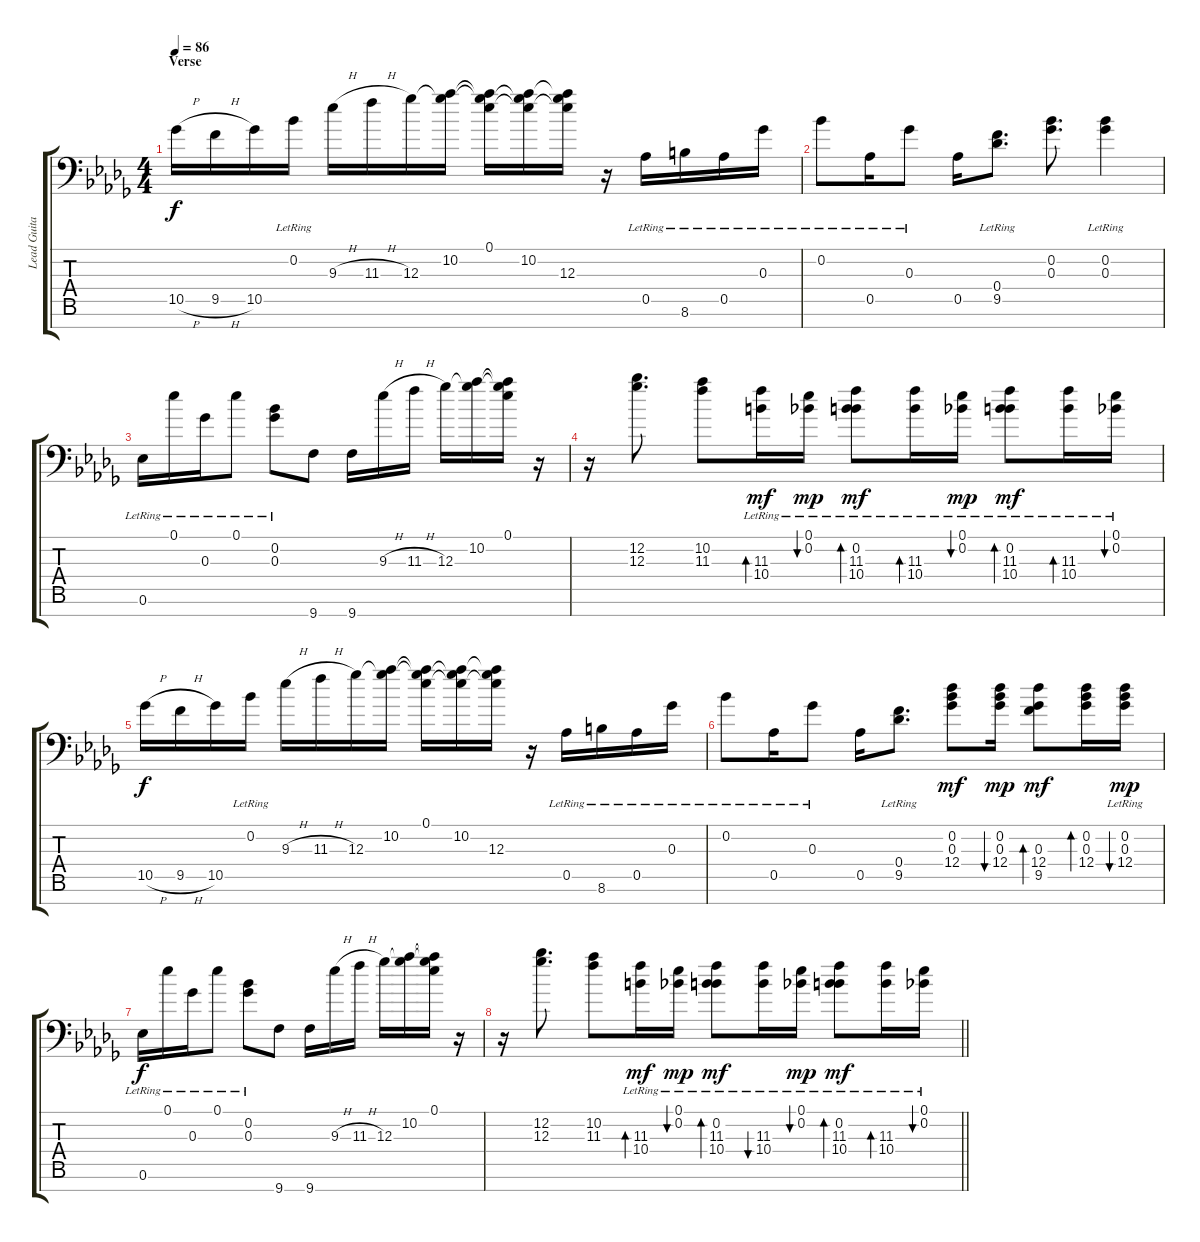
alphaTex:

\track ("Lead Guitar 2" "Lead Guita") {instrument electricguitarclean}
\staff {score tabs}
\tuning (Eb4 Bb3 Gb3 Db3 Ab2 Eb2 Ab1) {hide}
\ts (4 4)
\section ("" "Verse")
\tempo 86
\clef f4
\ks bbminor
10.5{h}.16{dy f} 9.5{h}.16 10.5.16 0.2{lr}.16 9.3{h}.16 11.3{h}.16 12.3.16 (10.2 12.3{t}).16 (0.1 10.2{t} 12.3{t}).16 (0.1{t} 10.2 12.3{t}).16 (0.1{t} 10.2{t} 12.3).16 r.16 0.5{lr}.16 8.6{lr}.16 0.5{lr}.16 0.3{lr}.16 |
0.2{lr}.8 0.5{lr}.16 0.3{lr}.8 0.5.16 (0.4{lr} 9.5).8{d} (0.2 0.3).8{d} (0.2{lr} 0.3{lr}).4 |
0.6{lr}.16 0.1{lr}.16 0.3{lr}.16 0.1{lr}.8 (0.2{lr} 0.3{lr}).8 9.7.8 9.7.16 9.3{h}.16 11.3{h}.16 12.3.16 (10.2 12.3{t}).16 (0.1 10.2{t} 12.3{t}).16 r.16 |
r.16 (12.2 12.3).8{d} (10.2 11.3).8 (11.3{lr} 10.4{lr}).16{bd 60 dy mf} (0.1{lr} 0.2).16{bu 60 dy mp} (0.2{lr} 11.3 10.4).8{bd 60 dy mf} (11.3{lr} 10.4{lr}).16{bd 60} (0.1{lr} 0.2).16{bu 60 dy mp} (0.2{lr} 11.3 10.4).8{bd 60 dy mf} (11.3{lr} 10.4{lr}).16{bd 60} (0.1{lr} 0.2{lr}).16{bu 60} |
10.5{h}.16{dy f} 9.5{h}.16 10.5.16 0.2{lr}.16 9.3{h}.16 11.3{h}.16 12.3.16 (10.2 12.3{t}).16 (0.1 10.2{t} 12.3{t}).16 (0.1{t} 10.2 12.3{t}).16 (0.1{t} 10.2{t} 12.3).16 r.16 0.5{lr}.16 8.6{lr}.16 0.5{lr}.16 0.3{lr}.16 |
0.2{lr}.8 0.5{lr}.16 0.3{lr}.8 0.5.16 (0.4{lr} 9.5).8{d} (0.2 0.3 12.4).8{dy mf} (0.2 0.3 12.4).16{bu 60 dy mp} (0.3 12.4 9.5).8{bd 60 dy mf} (0.2 0.3 12.4).16{bd 60} (0.2{lr} 0.3{lr} 12.4).16{bu 60 dy mp} |
0.6{lr}.16{dy f} 0.1{lr}.16 0.3{lr}.16 0.1{lr}.8 (0.2{lr} 0.3{lr}).8 9.7.8 9.7.16 9.3{h}.16 11.3{h}.16 12.3.16 (10.2 12.3{t}).16 (0.1 10.2{t} 12.3{t}).16 r.16 |
\barLineRight lightlight
r.16 (12.2 12.3).8{d} (10.2 11.3).8 (11.3{lr} 10.4{lr}).16{bd 60 dy mf} (0.1{lr} 0.2).16{bu 60 dy mp} (0.2{lr} 11.3 10.4).8{bd 60 dy mf} (11.3{lr} 10.4{lr}).16{bu 60} (0.1{lr} 0.2).16{bu 60 dy mp} (0.2{lr} 11.3 10.4).8{bd 60 dy mf} (11.3{lr} 10.4{lr}).16{bd 60} (0.1{lr} 0.2{lr}).16{bu 60}
